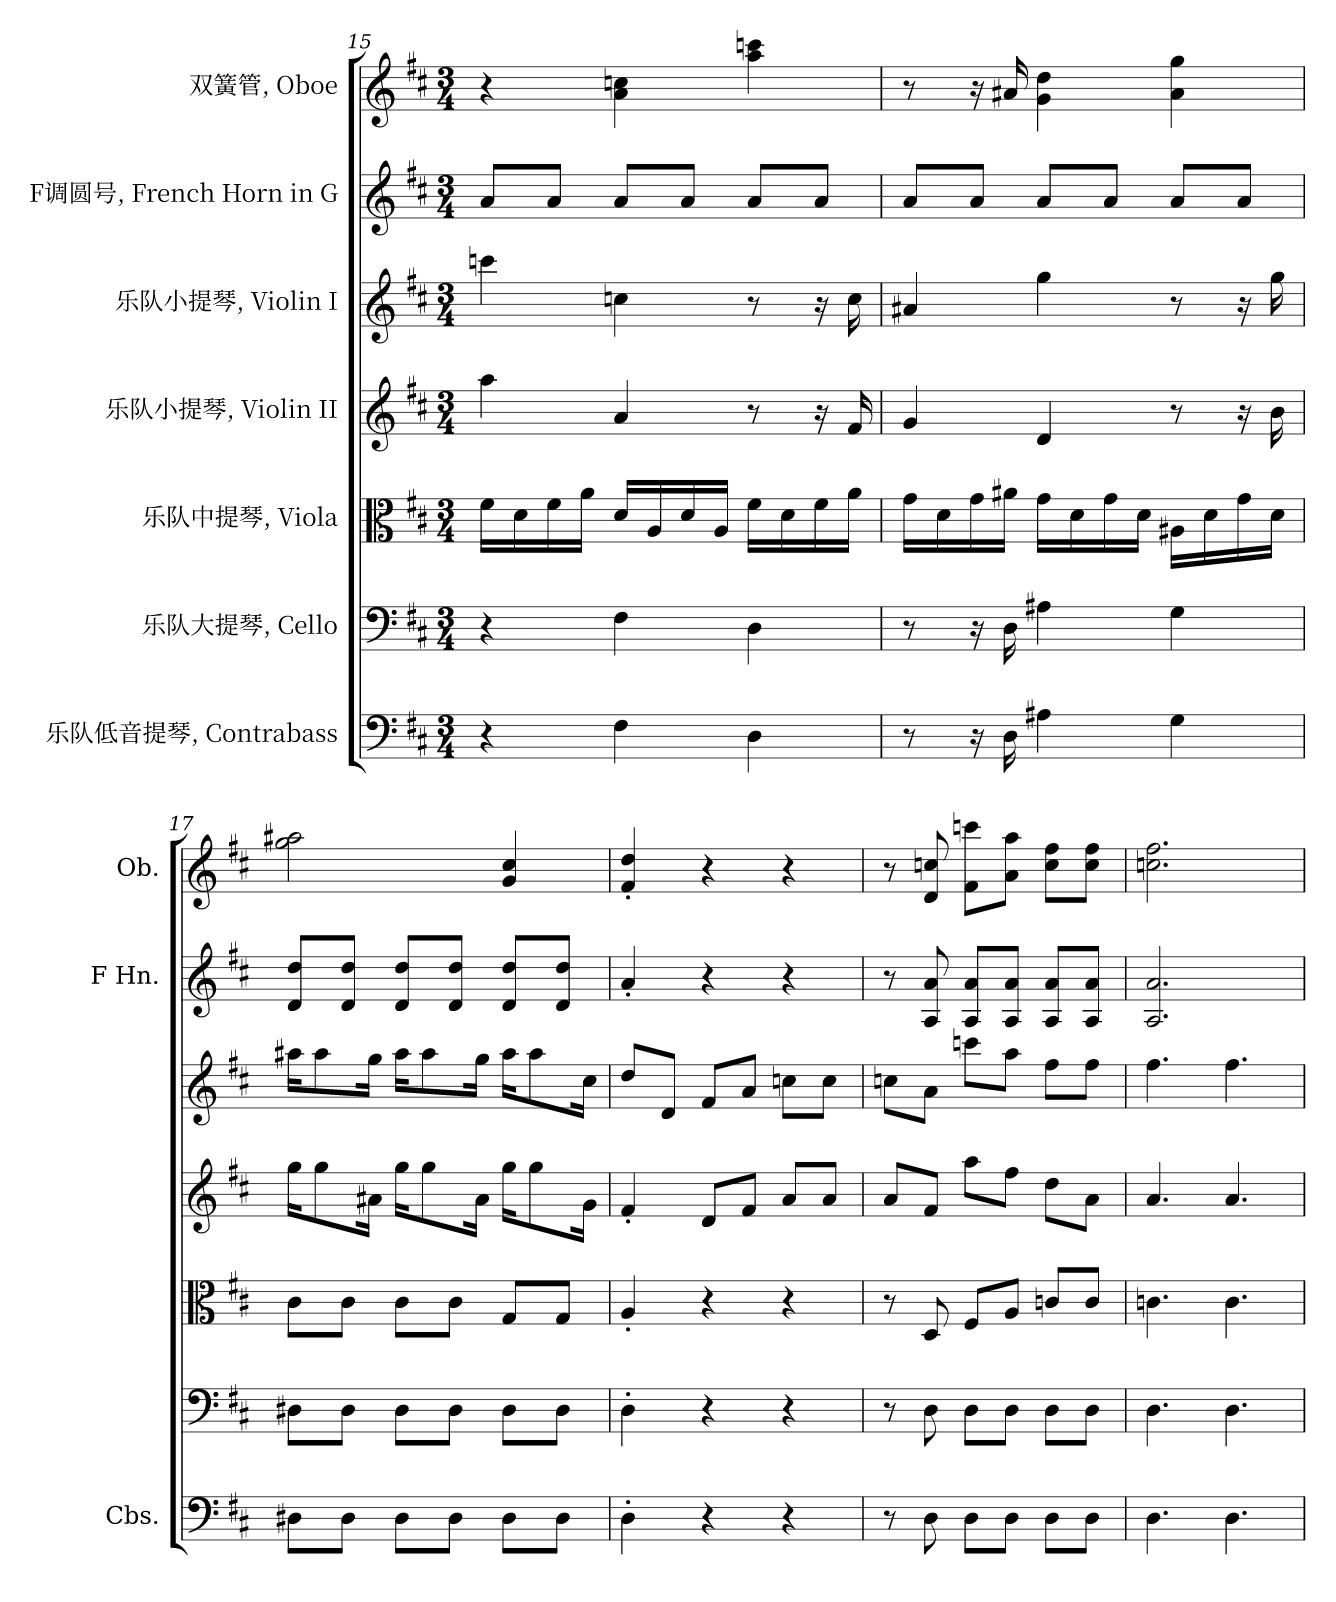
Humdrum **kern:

**kern	**kern	**kern	**kern	**kern	**kern	**kern
*part7	*part6	*part5	*part4	*part3	*part2	*part1
*staff7	*staff6	*staff5	*staff4	*staff3	*staff2	*staff1
*I"乐队低音提琴, Contrabass	*I"乐队大提琴, Cello	*I"乐队中提琴, Viola	*I"乐队小提琴, Violin II	*I"乐队小提琴, Violin I	*I"F调圆号, French Horn in G	*I"双簧管, Oboe
*I'Cbs.	*	*	*	*	*I'F Hn.	*I'Ob.
*clefF4	*clefF4	*clefC3	*clefG2	*clefG2	*clefG2	*clefG2
*ITrd7c12	*	*	*	*	*ITrd4c7	*
*k[f#c#]	*k[f#c#]	*k[f#c#]	*k[f#c#]	*k[f#c#]	*k[f#]	*k[f#c#]
*M3/4	*M3/4	*M3/4	*M3/4	*M3/4	*M3/4	*M3/4
=15	=15	=15	=15	=15	=15	=15
4r	4r	16f#\LL	4aa\	4cccn\	8d/L	4r
.	.	16d\	.	.	.	.
.	.	16f#\	.	.	8d/J	.
.	.	16a\JJ	.	.	.	.
4FF#\	4F#\	16d/LL	4a/	4ccn\	8d/L	4a\ 4ccn\
.	.	16A/	.	.	.	.
.	.	16d/	.	.	8d/J	.
.	.	16A/JJ	.	.	.	.
4DD\	4D\	16f#\LL	8r	8r	8d/L	4aa\ 4cccn\
.	.	16d\	.	.	.	.
.	.	16f#\	16r	16r	8d/J	.
.	.	16a\JJ	16f#/	16cc\	.	.
=16	=16	=16	=16	=16	=16	=16
8r	8r	16g\LL	4g/	4a#X/	8d/L	8r
.	.	16d\	.	.	.	.
16r	16r	16g\	.	.	8d/J	16r
16DD\	16D\	16a#X\JJ	.	.	.	16a#X/
4AA#X\	4A#X\	16g\LL	4d/	4gg\	8d/L	4g\ 4dd\
.	.	16d\	.	.	.	.
.	.	16g\	.	.	8d/J	.
.	.	16d\JJ	.	.	.	.
4GG\	4G\	16A#X\LL	8r	8r	8d/L	4a#\ 4gg\
.	.	16d\	.	.	.	.
.	.	16g\	16r	16r	8d/J	.
.	.	16d\JJ	16b\	16gg\	.	.
!!LO:PB:g=z
=17	=17	=17	=17	=17	=17	=17
8DD#X\L	8D#X\L	8c#\L	16gg\KL	16aa#X\KL	8G/ 8g/L	2gg\ 2aa#X\
.	.	.	8gg\	8aa#\	.	.
8DD#\J	8D#\J	8c#\J	.	.	8G/ 8g/J	.
.	.	.	16a#X\Jk	16gg\Jk	.	.
8DD#\L	8D#\L	8c#\L	16gg\KL	16aa#\KL	8G/ 8g/L	.
.	.	.	8gg\	8aa#\	.	.
8DD#\J	8D#\J	8c#\J	.	.	8G/ 8g/J	.
.	.	.	16a#\Jk	16gg\Jk	.	.
8DD#\L	8D#\L	8G/L	16gg\KL	16aa#\KL	8G/ 8g/L	4g/ 4cc#/
.	.	.	8gg\	8aa#\	.	.
8DD#\J	8D#\J	8G/J	.	.	8G/ 8g/J	.
.	.	.	16g\Jk	16cc#\Jk	.	.
=18	=18	=18	=18	=18	=18	=18
4DD'\	4D'\	4A'/	4f#'/	8dd/L	4d'/	4f#/' 4dd/'
.	.	.	.	8d/J	.	.
4r	4r	4r	8d/L	8f#/L	4r	4r
.	.	.	8f#/J	8a/J	.	.
4r	4r	4r	8a/L	8ccn\L	4r	4r
.	.	.	8a/J	8cc\J	.	.
=19	=19	=19	=19	=19	=19	=19
8r	8r	8r	8a/L	8ccn\L	8r	8r
8DD\	8D\	8D/	8f#/J	8a\J	8D/ 8d/	8d/ 8ccn/
8DD\L	8D\L	8F#/L	8aa\L	8cccn\L	8D/ 8d/L	8f#\ 8cccn\L
8DD\J	8D\J	8A/J	8ff#\J	8aa\J	8D/ 8d/J	8a\ 8aa\J
8DD\L	8D\L	8cn/L	8dd\L	8ff#\L	8D/ 8d/L	8cc\ 8ff#\L
8DD\J	8D\J	8c/J	8a\J	8ff#\J	8D/ 8d/J	8cc\ 8ff#\J
=20	=20	=20	=20	=20	=20	=20
*	*	*	*	*	*	*MM30
4.DD\	4.D\	4.cn\	4.a/	4.ff#\	2.D/ 2.d/	2.ccn\ 2.ff#\
4.DD\	4.D\	4.c\	4.a/	4.ff#\	.	.
=	=	=	=	=	=	=
*-	*-	*-	*-	*-	*-	*-
